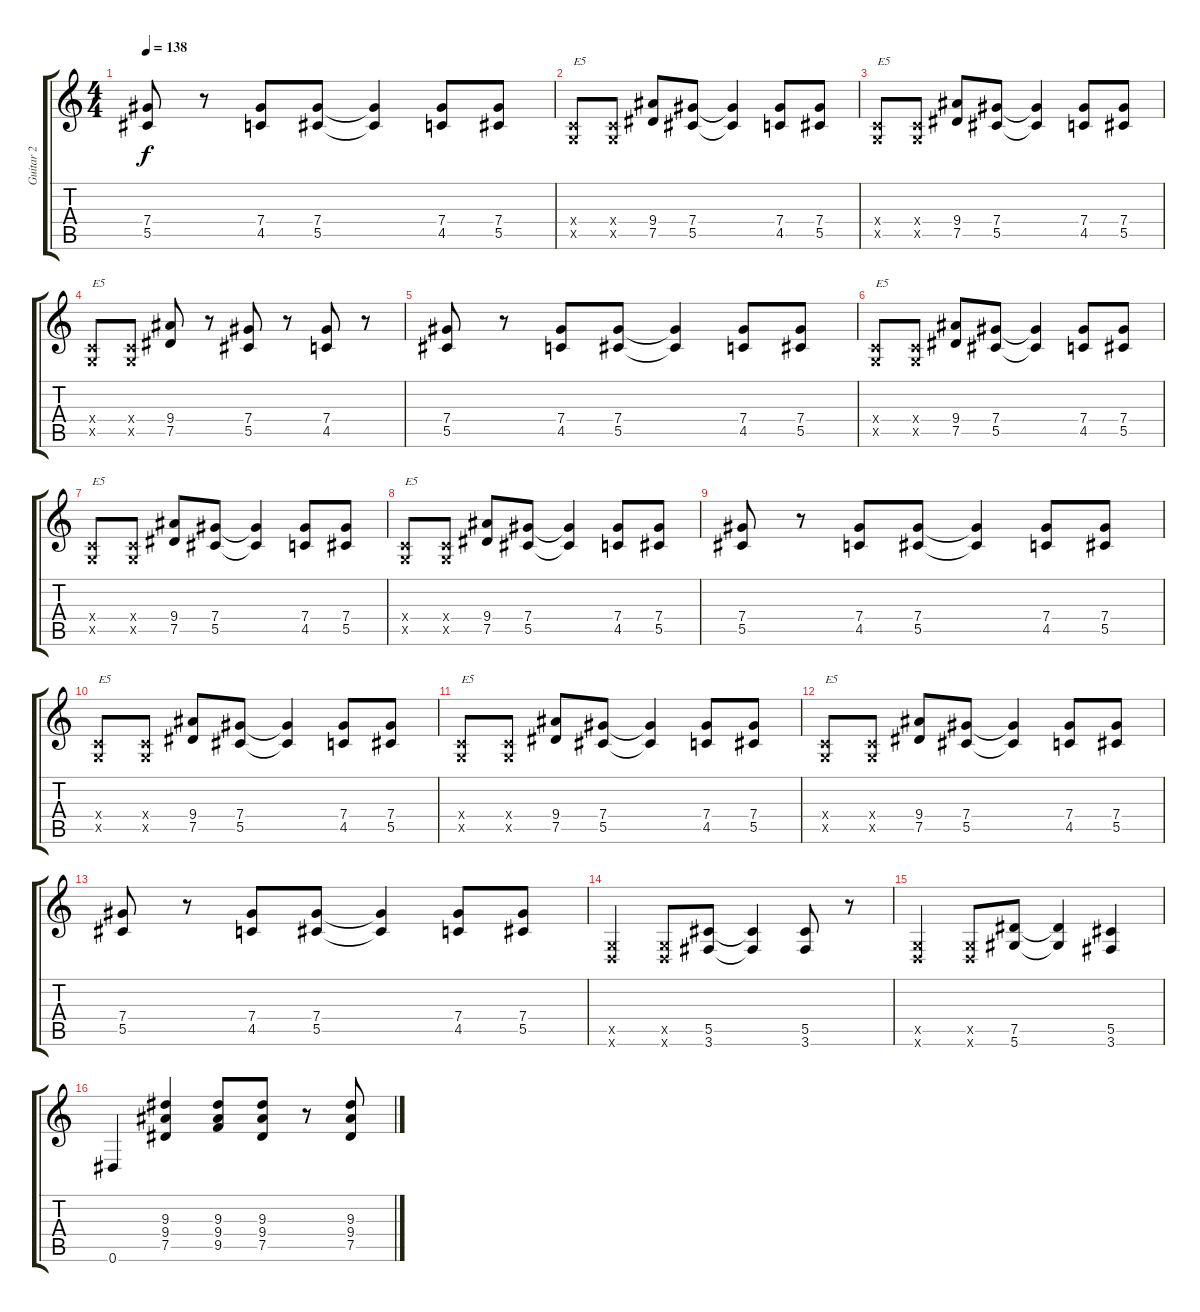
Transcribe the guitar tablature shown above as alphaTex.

\track ("Guitar 2" "Guitar 2") {instrument distortionguitar}
\staff {score tabs}
\tuning (Eb4 Bb3 Gb3 Db3 Ab2 Eb2) {hide}
\ts (4 4)
\tempo 138
\clef g2
\ks c
(7.4 5.5).8{dy f} r.8 (7.4 4.5).8 (7.4 5.5).8 (7.4{t} 5.5{t}).4 (7.4 4.5).8 (7.4 5.5).8 |
(-1.4{x} -1.5{x}).8{txt "E5"} (-1.4{x} -1.5{x}).8 (9.4 7.5).8 (7.4 5.5).8 (7.4{t} 5.5{t}).4 (7.4 4.5).8 (7.4 5.5).8 |
(-1.4{x} -1.5{x}).8{txt "E5"} (-1.4{x} -1.5{x}).8 (9.4 7.5).8 (7.4 5.5).8 (7.4{t} 5.5{t}).4 (7.4 4.5).8 (7.4 5.5).8 |
(-1.4{x} -1.5{x}).8{txt "E5"} (-1.4{x} -1.5{x}).8 (9.4 7.5).8 r.8 (7.4 5.5).8 r.8 (7.4 4.5).8 r.8 |
(7.4 5.5).8 r.8 (7.4 4.5).8 (7.4 5.5).8 (7.4{t} 5.5{t}).4 (7.4 4.5).8 (7.4 5.5).8 |
(-1.4{x} -1.5{x}).8{txt "E5"} (-1.4{x} -1.5{x}).8 (9.4 7.5).8 (7.4 5.5).8 (7.4{t} 5.5{t}).4 (7.4 4.5).8 (7.4 5.5).8 |
(-1.4{x} -1.5{x}).8{txt "E5"} (-1.4{x} -1.5{x}).8 (9.4 7.5).8 (7.4 5.5).8 (7.4{t} 5.5{t}).4 (7.4 4.5).8 (7.4 5.5).8 |
(-1.4{x} -1.5{x}).8{txt "E5"} (-1.4{x} -1.5{x}).8 (9.4 7.5).8 (7.4 5.5).8 (7.4{t} 5.5{t}).4 (7.4 4.5).8 (7.4 5.5).8 |
(7.4 5.5).8 r.8 (7.4 4.5).8 (7.4 5.5).8 (7.4{t} 5.5{t}).4 (7.4 4.5).8 (7.4 5.5).8 |
(-1.4{x} -1.5{x}).8{txt "E5"} (-1.4{x} -1.5{x}).8 (9.4 7.5).8 (7.4 5.5).8 (7.4{t} 5.5{t}).4 (7.4 4.5).8 (7.4 5.5).8 |
(-1.4{x} -1.5{x}).8{txt "E5"} (-1.4{x} -1.5{x}).8 (9.4 7.5).8 (7.4 5.5).8 (7.4{t} 5.5{t}).4 (7.4 4.5).8 (7.4 5.5).8 |
(-1.4{x} -1.5{x}).8{txt "E5"} (-1.4{x} -1.5{x}).8 (9.4 7.5).8 (7.4 5.5).8 (7.4{t} 5.5{t}).4 (7.4 4.5).8 (7.4 5.5).8 |
(7.4 5.5).8 r.8 (7.4 4.5).8 (7.4 5.5).8 (7.4{t} 5.5{t}).4 (7.4 4.5).8 (7.4 5.5).8 |
(-1.5{x} -1.6{x}).4 (-1.5{x} -1.6{x}).8 (5.5 3.6).8 (5.5{t} 3.6{t}).4 (5.5 3.6).8 r.8 |
(-1.5{x} -1.6{x}).4 (-1.5{x} -1.6{x}).8 (7.5 5.6).8 (7.5{t} 5.6{t}).4 (5.5 3.6).4 |
0.6.4 (9.3 9.4 7.5).4 (9.3 9.4 9.5).8 (9.3 9.4 7.5).8 r.8 (9.3 9.4 7.5).8
